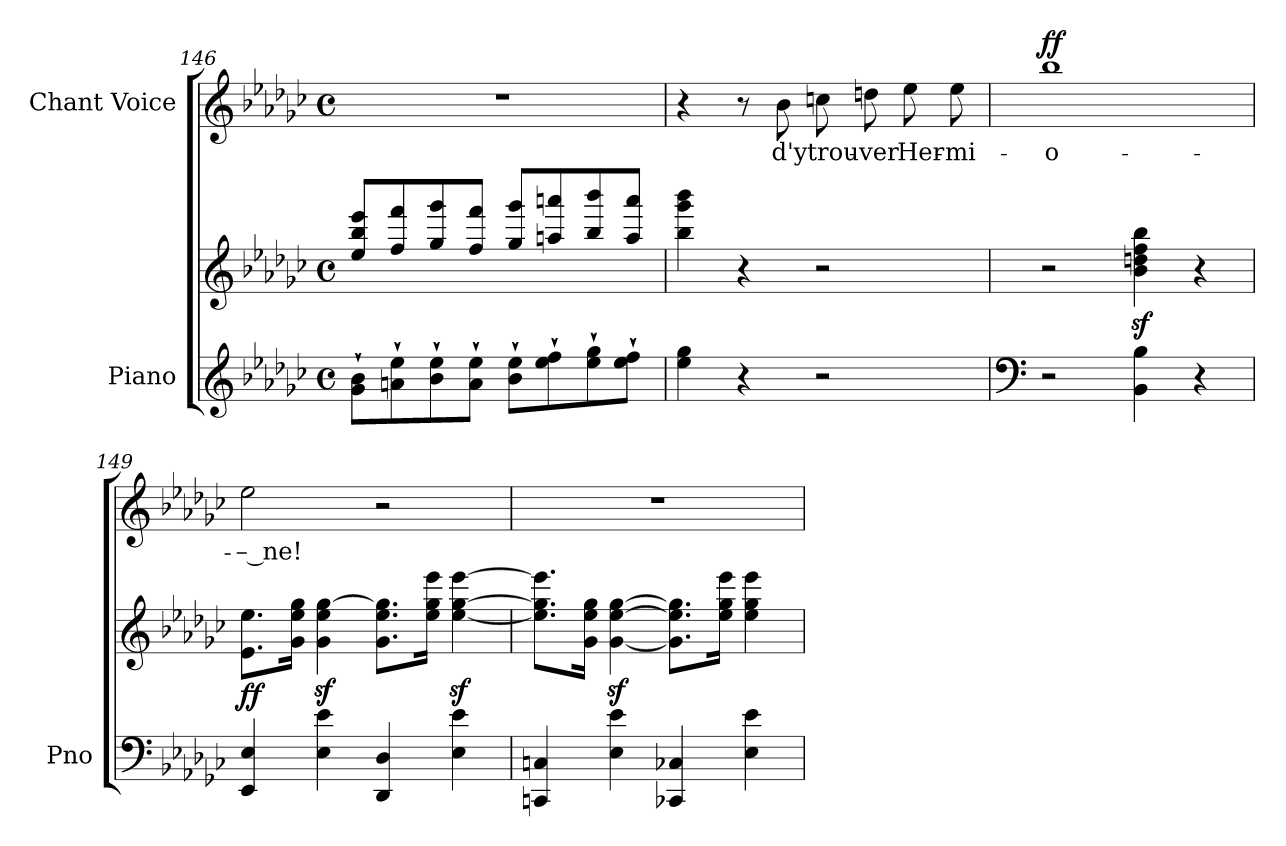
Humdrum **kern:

**kern	**kern	**dynam	**kern	**text	**dynam
*part2	*part2	*part2	*part1	*part1	*part1
*staff3	*staff2	*staff2/3	*staff1	*staff1	*staff1
*I"Piano	*	*	*I"Chant Voice	*	*
*I'Pno	*	*	*	*	*
*clefG2	*clefG2	*	*clefG2	*	*
*k[b-e-a-d-g-c-]	*k[b-e-a-d-g-c-]	*	*k[b-e-a-d-g-c-]	*	*
*M4/4	*M4/4	*	*M4/4	*	*
*met(c)	*met(c)	*	*met(c)	*	*
=146	=146	=146	=146	=146	=146
8g-\` 8b-\`L	8ee-/ 8bb-/ 8eee-/L	.	1r	.	.
8an\` 8ee-\`	8ff/ 8fff/	.	.	.	.
8b-\` 8ee-\`	8gg-/ 8ggg-/	.	.	.	.
8a\` 8ee-\`J	8ff/ 8fff/J	.	.	.	.
8b-\` 8ee-\`L	8gg-/ 8ggg-/L	.	.	.	.
8ee-\` 8ff\`	8aan/ 8aaan/	.	.	.	.
8ee-\` 8gg-\`	8bb-/ 8bbb-/	.	.	.	.
8ee-\` 8ff\`J	8aa/ 8aaa/J	.	.	.	.
=147	=147	=147	=147	=147	=147
4ee-\ 4gg-\	4bb-\ 4ggg-\ 4bbb-\	.	4r	.	.
4r	4r	.	8r	.	.
!	!	!	!	!LO:LY:b	!
.	.	.	8b-\	d'y	.
!	!	!	!	!LO:LY:b	!
2r	2r	.	8ccn\	trou-	.
!	!	!	!	!LO:LY:b	!
.	.	.	8ddn\	-ver	.
!	!	!	!	!LO:LY:b	!
.	.	.	8ee-\	Her-	.
!	!	!	!	!LO:LY:b	!
.	.	.	8ee-\	-mi-	.
=148	=148	=148	=148	=148	=148
*clefF4	*	*	*	*	*
!	!	!	!	!LO:LY:b	!LO:DY:a
2r	2r	.	1bb-	-o-	ff
4BB-\ 4B-\	4b-\z< 4ddn\z< 4ff\z< 4bb-\z<	.	.	.	.
4r	4r	.	.	.	.
!!LO:LB:g=z
=149	=149	=149	=149	=149	=149
!	!	!LO:DY:b	!	!LO:LY:b	!
4EE-/ 4E-/	8.e-\ 8.ee-\L	ff	2ee-\	-– ne!	.
.	16g-\ 16ee-\ 16gg-\Jk	.	.	.	.
4E-\ 4e-\	4g-\z< 4ee-\z< [4gg-\z<	.	.	.	.
4DD-/ 4D-/	8.g-\ 8.ee-\ 8.gg-\]L	.	2r	.	.
.	16ee-\ 16gg-\ 16eee-\Jk	.	.	.	.
4E-\ 4e-\	[4ee-\z< [4gg-\z< [4eee-\z<	.	.	.	.
=150	=150	=150	=150	=150	=150
4CCn/ 4Cn/	8.ee-\] 8.gg-\] 8.eee-\]L	.	1r	.	.
.	16g-\ 16ee-\ 16gg-\Jk	.	.	.	.
4E-\ 4e-\	[4g-\z< [4ee-\z< [4gg-\z<	.	.	.	.
4CC-X/ 4C-X/	8.g-\] 8.ee-\] 8.gg-\]L	.	.	.	.
.	16ee-\ 16gg-\ 16eee-\Jk	.	.	.	.
4E-\ 4e-\	4ee-\ 4gg-\ 4eee-\	.	.	.	.
=	=	=	=	=	=
*-	*-	*-	*-	*-	*-
